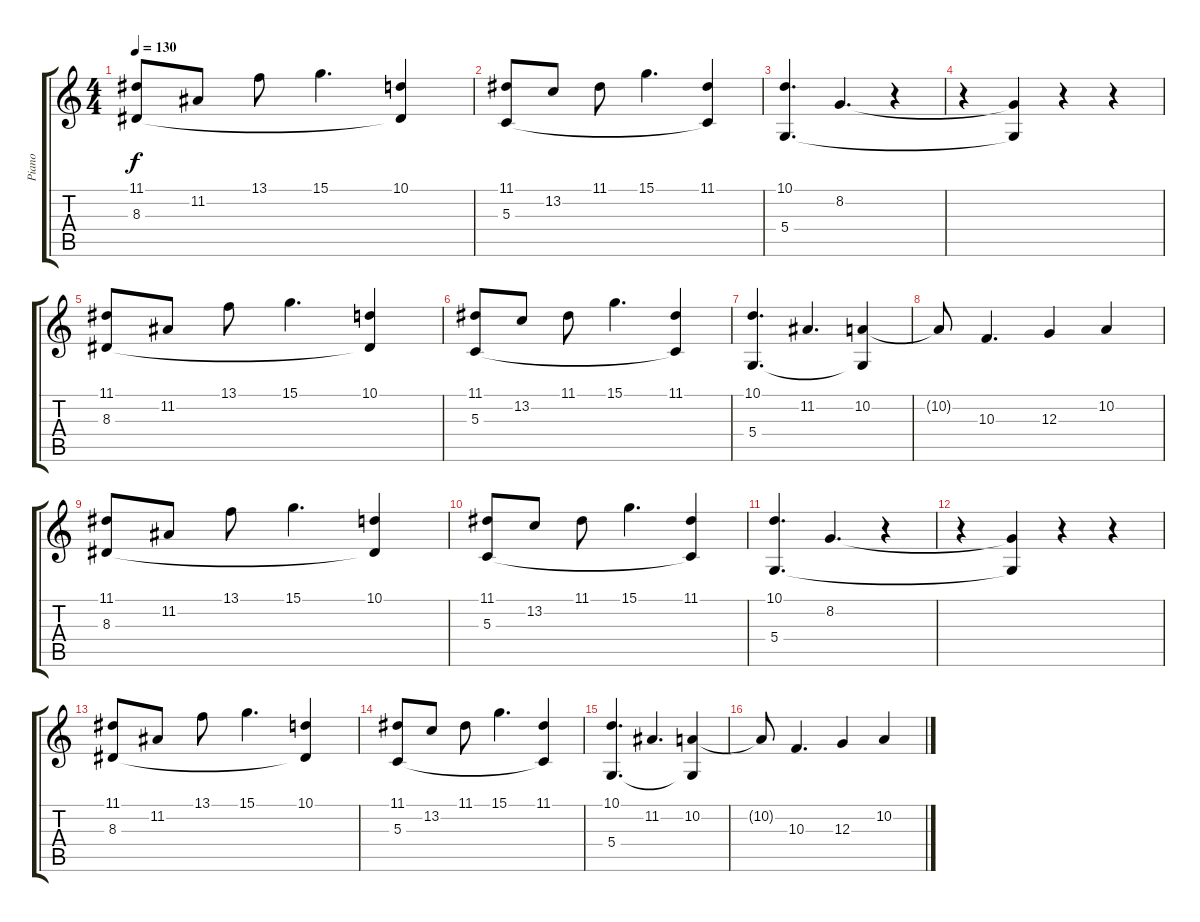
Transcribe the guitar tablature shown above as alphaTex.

\track ("Piano" "Piano") {instrument acousticgrandpiano}
\staff {score tabs}
\tuning (E4 B3 G3 D3 A2 E2) {hide}
\ts (4 4)
\tempo 130
\clef g2
\ks c
(11.1 8.3).8{dy f} 11.2.8 13.1.8 15.1.4{d} (10.1 8.3{t}).4 |
(11.1 5.3).8 13.2.8 11.1.8 15.1.4{d} (11.1 5.3{t}).4 |
(10.1 5.4).4{d} 8.2.4{d} r.4 |
r.4 (8.2{t} 5.4{t}).4 r.4 r.4 |
(11.1 8.3).8 11.2.8 13.1.8 15.1.4{d} (10.1 8.3{t}).4 |
(11.1 5.3).8 13.2.8 11.1.8 15.1.4{d} (11.1 5.3{t}).4 |
(10.1 5.4).4{d} 11.2.4{d} (10.2 5.4{t}).4 |
10.2{t}.8 10.3.4{d} 12.3.4 10.2.4 |
(11.1 8.3).8 11.2.8 13.1.8 15.1.4{d} (10.1 8.3{t}).4 |
(11.1 5.3).8 13.2.8 11.1.8 15.1.4{d} (11.1 5.3{t}).4 |
(10.1 5.4).4{d} 8.2.4{d} r.4 |
r.4 (8.2{t} 5.4{t}).4 r.4 r.4 |
(11.1 8.3).8 11.2.8 13.1.8 15.1.4{d} (10.1 8.3{t}).4 |
(11.1 5.3).8 13.2.8 11.1.8 15.1.4{d} (11.1 5.3{t}).4 |
(10.1 5.4).4{d} 11.2.4{d} (10.2 5.4{t}).4 |
10.2{t}.8 10.3.4{d} 12.3.4 10.2.4
